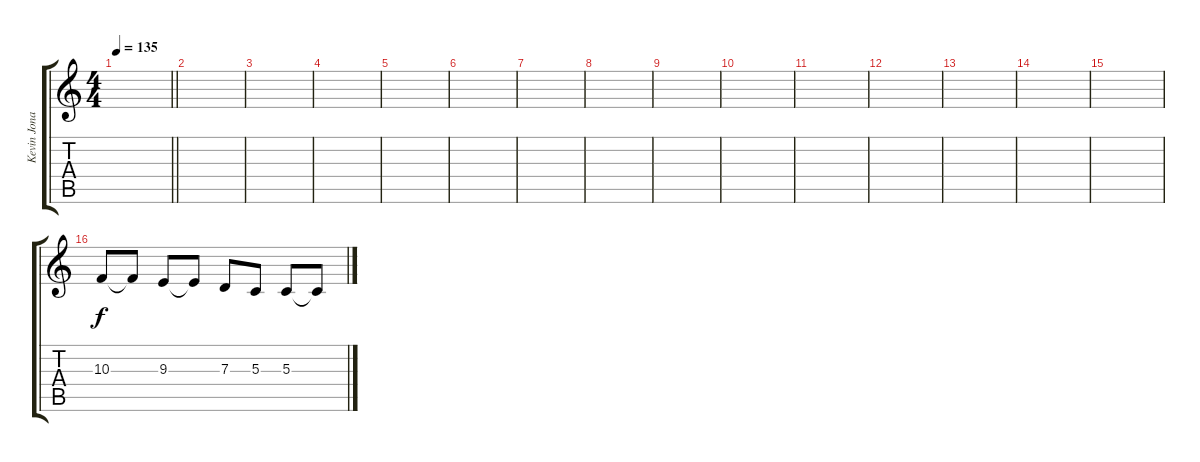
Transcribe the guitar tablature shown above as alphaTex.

\track ("Kevin Jonas Vocals" "Kevin Jona") {instrument oboe}
\staff {score tabs}
\tuning (E4 B3 G3 D3 A2 E2) {hide}
\ts (4 4)
\tempo 135
\clef g2
\barLineRight lightlight
\ks c
|
|
|
|
|
|
|
|
|
|
|
|
|
|
|
10.3.8 10.3{t}.8 9.3.8 9.3{t}.8 7.3.8 5.3.8 5.3.8 5.3{t}.8
